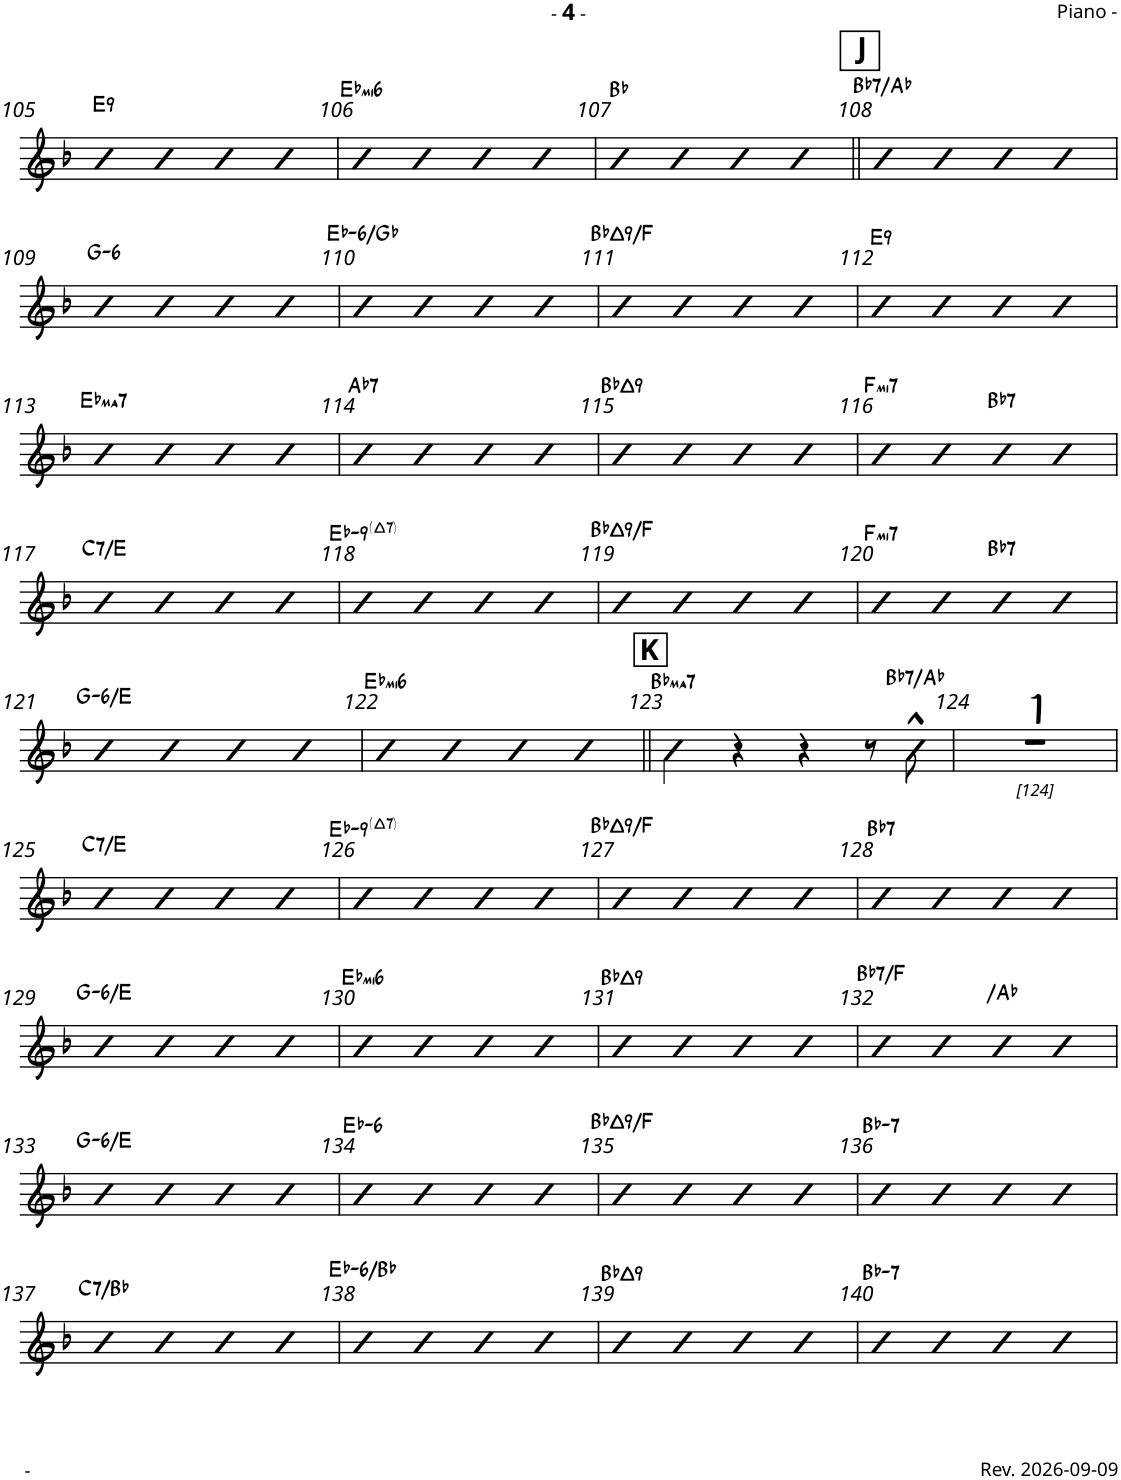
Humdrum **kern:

**kern	**harte
*part1	*part1
*staff1	*
*I"Piano	*
*I'Pno.	*
!!LO:PB:g=z
*clefG2	*
*k[b-]	*
*M4/4	*
=105	=105
!	!LO:H:kt=9
4b-	E:9
4b-	.
4b-	.
4b-	.
=106	=106
!	!LO:H:kt=mi6
4b-	Eb:min6
4b-	.
4b-	.
4b-	.
=107	=107
4b-	Bb:maj
4b-	.
4b-	.
4b-	.
!!LO:REH:place=s1:a:B:cj:fs=14:t=J
=108||	=108||
!	!LO:H:kt=7
4b-	Bb:7/b7
4b-	.
4b-	.
4b-	.
!!LO:LB:g=z
=109	=109
!	!LO:H:kt=6
4b-	G:min6
4b-	.
4b-	.
4b-	.
=110	=110
!	!LO:H:kt=6
4b-	Eb:min6/b3
4b-	.
4b-	.
4b-	.
=111	=111
!	!LO:H:kt=9
4b-	Bb:maj9/5
4b-	.
4b-	.
4b-	.
=112	=112
!	!LO:H:kt=9
4b-	E:9
4b-	.
4b-	.
4b-	.
!!LO:LB:g=z
=113	=113
!	!LO:H:kt=ma7
4b-	Eb:maj7
4b-	.
4b-	.
4b-	.
=114	=114
!	!LO:H:kt=7
4b-	Ab:7
4b-	.
4b-	.
4b-	.
=115	=115
!	!LO:H:kt=9
4b-	Bb:maj9
4b-	.
4b-	.
4b-	.
=116	=116
!	!LO:H:kt=mi7
4b-	F:min7
4b-	.
!	!LO:H:kt=7
4b-	Bb:7
4b-	.
!!LO:LB:g=z
=117	=117
!	!LO:H:kt=7
4b-	C:7/3
4b-	.
4b-	.
4b-	.
=118	=118
!	!LO:H:kt=^7
4b-	Eb:minmaj7(9)
4b-	.
4b-	.
4b-	.
=119	=119
!	!LO:H:kt=9
4b-	Bb:maj9/5
4b-	.
4b-	.
4b-	.
=120	=120
!	!LO:H:kt=mi7
4b-	F:min7
4b-	.
!	!LO:H:kt=7
4b-	Bb:7
4b-	.
!!LO:LB:g=z
=121	=121
!	!LO:H:kt=6
4b-	G:min6/6
4b-	.
4b-	.
4b-	.
=122	=122
!	!LO:H:kt=mi6
4b-	Eb:min6
4b-	.
4b-	.
4b-	.
!!LO:REH:place=s1:a:B:cj:fs=14:t=K
=123||	=123||
!	!LO:H:kt=ma7
4D\	Bb:maj7
4r	.
4r	.
8r	.
!	!LO:H:kt=7
8C^^\	Bb:7/b7
=124	=124
1r	.
!!LO:LB:g=z
=125	=125
!	!LO:H:kt=7
4b-	C:7/3
4b-	.
4b-	.
4b-	.
=126	=126
!	!LO:H:kt=^7
4b-	Eb:minmaj7(9)
4b-	.
4b-	.
4b-	.
=127	=127
!	!LO:H:kt=9
4b-	Bb:maj9/5
4b-	.
4b-	.
4b-	.
=128	=128
!	!LO:H:kt=7
4b-	Bb:7
4b-	.
4b-	.
4b-	.
!!LO:LB:g=z
=129	=129
!	!LO:H:kt=6
4b-	G:min6/6
4b-	.
4b-	.
4b-	.
=130	=130
!	!LO:H:kt=mi6
4b-	Eb:min6
4b-	.
4b-	.
4b-	.
=131	=131
!	!LO:H:kt=9
4b-	Bb:maj9
4b-	.
4b-	.
4b-	.
=132	=132
!	!LO:H:kt=7
4b-	Bb:7/5
4b-	.
!	!LO:H:kt=N.C.
4b-	N
4b-	.
!!LO:LB:g=z
=133	=133
!	!LO:H:kt=6
4b-	G:min6/6
4b-	.
4b-	.
4b-	.
=134	=134
!	!LO:H:kt=6
4b-	Eb:min6
4b-	.
4b-	.
4b-	.
=135	=135
!	!LO:H:kt=9
4b-	Bb:maj9/5
4b-	.
4b-	.
4b-	.
=136	=136
!	!LO:H:kt=7
4b-	Bb:min7
4b-	.
4b-	.
4b-	.
!!LO:LB:g=z
=137	=137
!	!LO:H:kt=7
4b-	C:7/b7
4b-	.
4b-	.
4b-	.
=138	=138
!	!LO:H:kt=6
4b-	Eb:min6/5
4b-	.
4b-	.
4b-	.
=139	=139
!	!LO:H:kt=9
4b-	Bb:maj9
4b-	.
4b-	.
4b-	.
=140	=140
!	!LO:H:kt=7
4b-	Bb:min7
4b-	.
4b-	.
4b-	.
=	=
*-	*-
